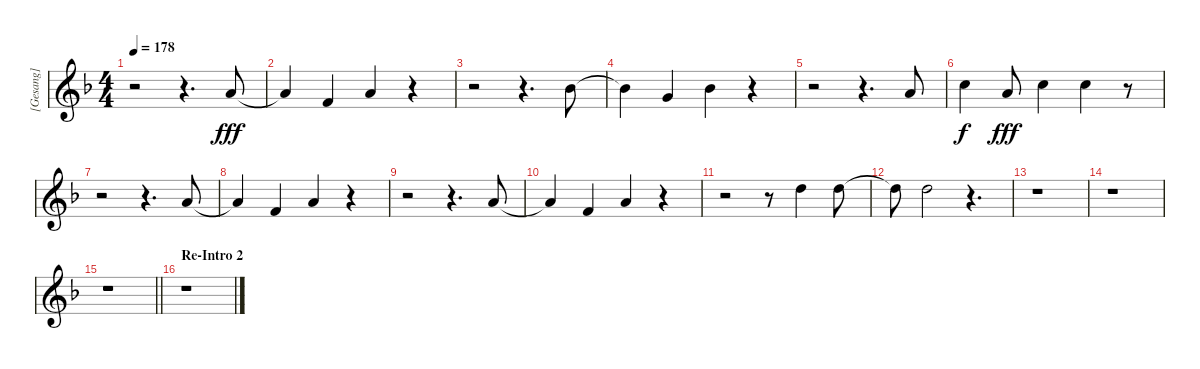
\track ("[Gesang]" "[Gesang]") {instrument altosax}
\staff {score}
\tuning (E4 B3 G3 D3 A2 E2) {hide}
\ts (4 4)
\tempo 178
\clef g2
\ks dminor
r.2{dy fff} r.4{d} 10.2.8 |
10.2{t}.4 6.2.4 10.2.4 r.4 |
r.2 r.4{d} 11.2.8 |
11.2{t}.4 8.2.4 11.2.4 r.4 |
r.2 r.4{d} 10.2.8 |
13.2.4{dy f} 10.2.8{dy fff} 13.2.4 13.2.4 r.8 |
r.2 r.4{d} 10.2.8 |
10.2{t}.4 6.2.4 10.2.4 r.4 |
r.2 r.4{d} 10.2.8 |
10.2{t}.4 6.2.4 10.2.4 r.4 |
r.2 r.8 15.2.4 15.2.8 |
15.2{t}.8 15.2.2 r.4{d} |
r.1 |
r.1 |
\barLineRight lightlight
r.1 |
\section ("" "Re-Intro 2")
r.1
